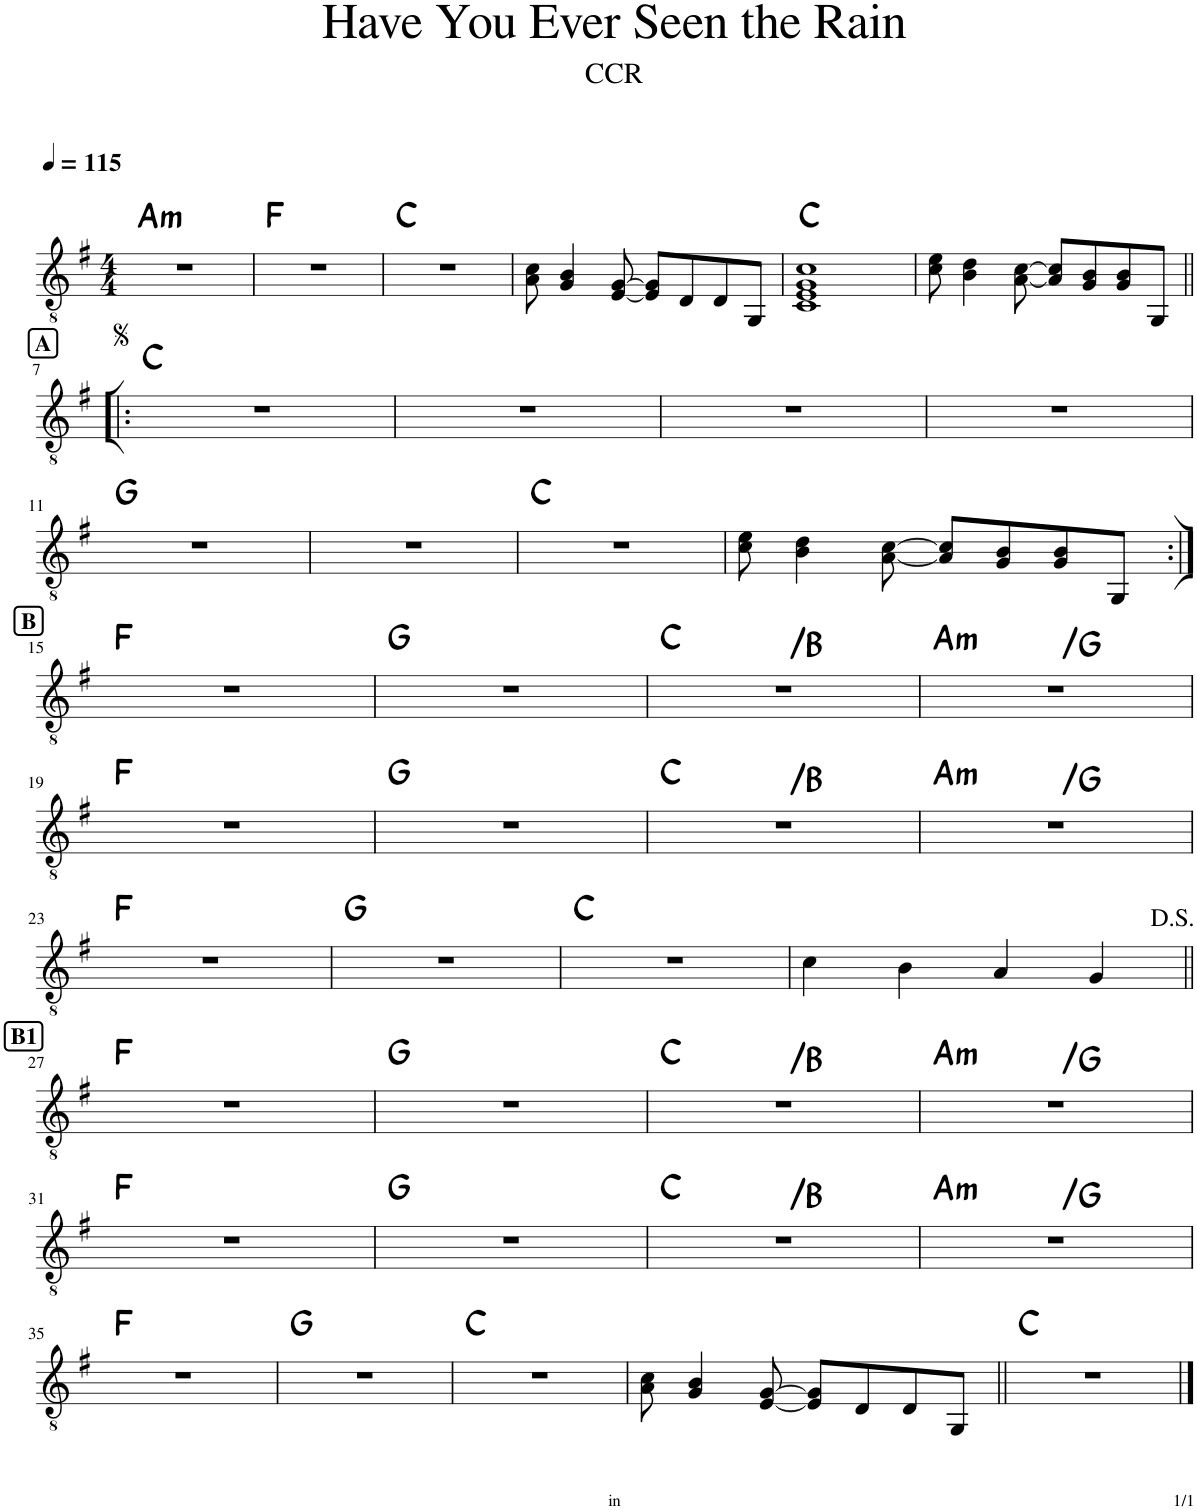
**kern	**harte
*part1	*part1
*staff1	*
*I"Classical Guitar	*
*I'Guit.	*
*clefGv2	*
*k[f#]	*
*M4/4	*
*MM115	*
=1	=1
!	!LO:H:kt=m
1r	A:min
=2	=2
1r	F:maj
=3	=3
1r	C:maj
=4	=4
8A\ 8c\	.
4G/ 4B/	.
[8E/ [8G/	.
8E/] 8G/]L	.
8D/	.
8D/	.
8GG/J	.
=5	=5
1C 1E 1G 1c	C:maj
=6	=6
8c\ 8e\	.
4B\ 4d\	.
[8A\ [8c\	.
8A/] 8c/]L	.
8G/ 8B/	.
8G/ 8B/	.
8GG/J	.
!!LO:LB:g=z
!!LO:REH:place=s1:a:B:cj:fs=11:t=A
=7!|:	=7!|:
1r	C:maj
=8	=8
1r	.
=9	=9
1r	.
=10	=10
1r	.
!!LO:LB:g=z
=11	=11
1r	G:maj
=12	=12
1r	.
=13	=13
1r	C:maj
=14	=14
8c\ 8e\	.
4B\ 4d\	.
[8A\ [8c\	.
8A/] 8c/]L	.
8G/ 8B/	.
8G/ 8B/	.
8GG/J	.
!!LO:LB:g=z
!!LO:REH:place=s1:a:B:cj:fs=11:t=B
=15:|!	=15:|!
1r	F:maj
=16	=16
1r	G:maj
=17	=17
!	!LO:H:n=2:kt=N.C.
1r	C:maj N
=18	=18
!	!LO:H:n=1:kt=m
!	!LO:H:n=2:kt=N.C.
1r	A:min N
!!LO:LB:g=z
=19	=19
1r	F:maj
=20	=20
1r	G:maj
=21	=21
!	!LO:H:n=2:kt=N.C.
1r	C:maj N
=22	=22
!	!LO:H:n=1:kt=m
!	!LO:H:n=2:kt=N.C.
1r	A:min N
!!LO:LB:g=z
=23	=23
1r	F:maj
=24	=24
1r	G:maj
=25	=25
1r	C:maj
=26	=26
4c\	.
4B\	.
4A/	.
4G/	.
!!LO:LB:g=z
!!LO:REH:place=s1:a:B:cj:fs=11:t=B1
=27||	=27||
1r	F:maj
=28	=28
1r	G:maj
=29	=29
!	!LO:H:n=2:kt=N.C.
1r	C:maj N
=30	=30
!	!LO:H:n=1:kt=m
!	!LO:H:n=2:kt=N.C.
1r	A:min N
!!LO:LB:g=z
=31	=31
1r	F:maj
=32	=32
1r	G:maj
=33	=33
!	!LO:H:n=2:kt=N.C.
1r	C:maj N
=34	=34
!	!LO:H:n=1:kt=m
!	!LO:H:n=2:kt=N.C.
1r	A:min N
!!LO:LB:g=z
=35	=35
1r	F:maj
=36	=36
1r	G:maj
=37	=37
1r	C:maj
=38	=38
8A\ 8c\	.
4G/ 4B/	.
[8E/ [8G/	.
8E/] 8G/]L	.
8D/	.
8D/	.
8GG/J	.
=39||	=39||
1r	C:maj
==	==
*-	*-
